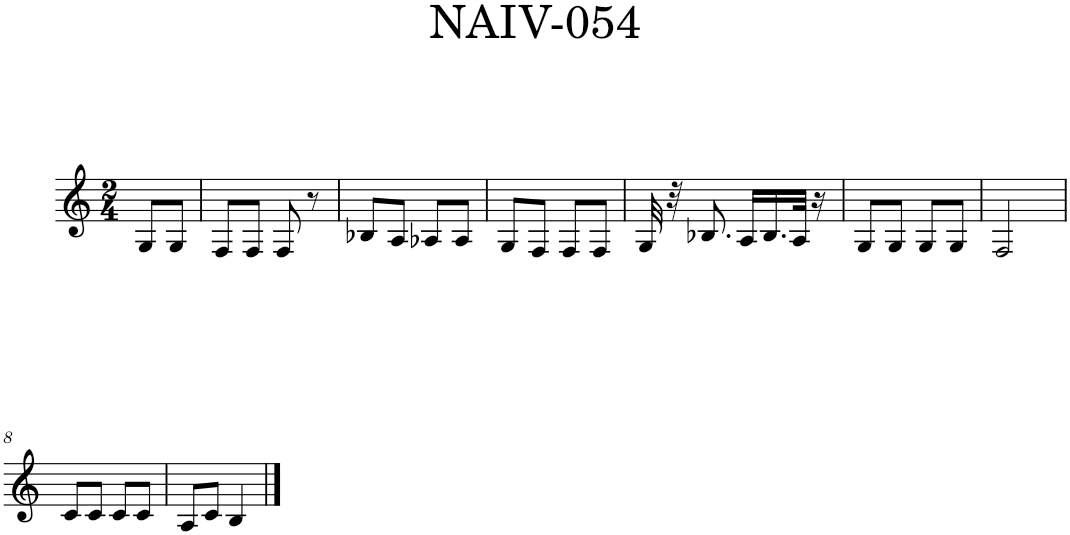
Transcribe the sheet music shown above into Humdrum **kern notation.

**kern
*part1
*staff1
*I"Piano
*I'Pno.
*clefG2
*k[]
*M2/4
=1
8G/L
8G/J
=2
8F/L
8F/J
8F/
8r
=3
8B-X/L
8A/J
8A-X/L
8A-/J
=4
8G/L
8F/J
8F/L
8F/J
=5
32G/
32r
8.B-X/
16A/LL
16.B-/
32A/JJk
16r
=6
8G/L
8G/J
8G/L
8G/J
=7
2F/
!!LO:LB:g=z
=8
8c/L
8c/J
8c/L
8c/J
=9
8A/L
8c/J
4B/
==
*-
